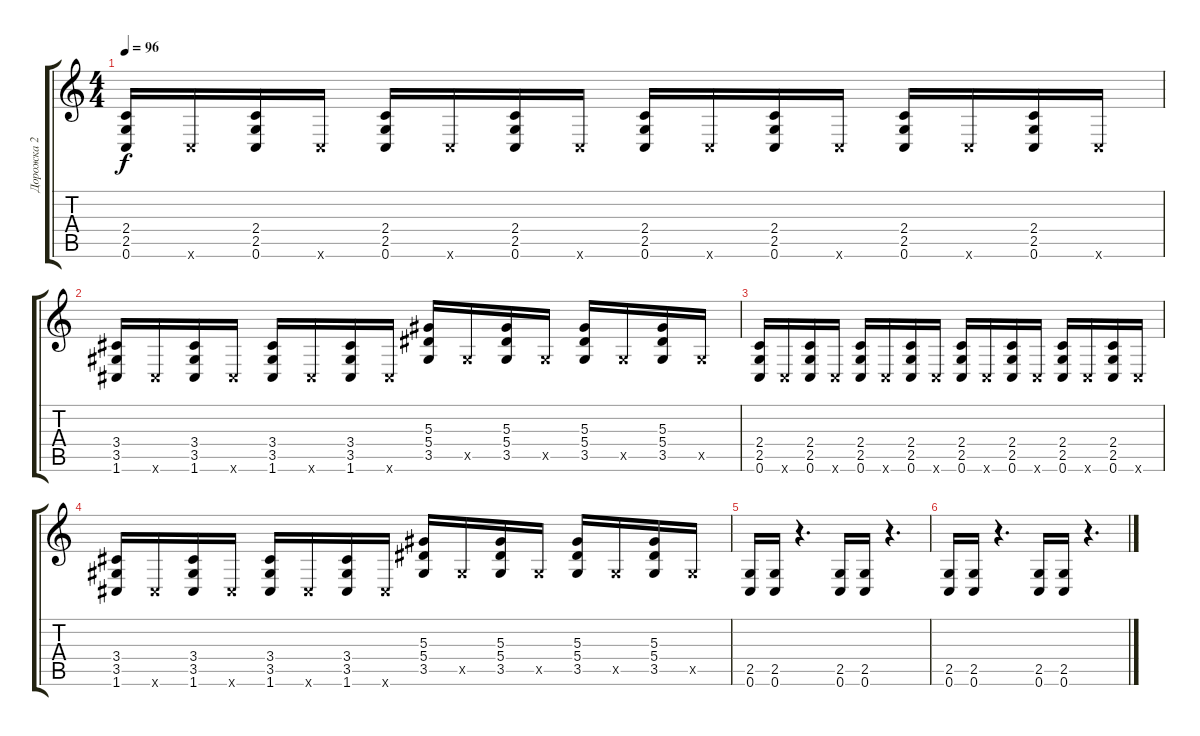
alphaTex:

\track ("Дорожка 2" "Дорожка 2") {instrument overdrivenguitar}
\staff {score tabs}
\tuning (C4 G3 Eb3 Bb2 F2 C2) {hide}
\ts (4 4)
\tempo 96
\clef g2
\ks c
(2.4 2.5 0.6).16{dy f} 0.6{x}.16 (2.4 2.5 0.6).16 0.6{x}.16 (2.4 2.5 0.6).16 0.6{x}.16 (2.4 2.5 0.6).16 0.6{x}.16 (2.4 2.5 0.6).16 0.6{x}.16 (2.4 2.5 0.6).16 0.6{x}.16 (2.4 2.5 0.6).16 0.6{x}.16 (2.4 2.5 0.6).16 0.6{x}.16 |
(3.4 3.5 1.6).16 1.6{x}.16 (3.4 3.5 1.6).16 1.6{x}.16 (3.4 3.5 1.6).16 1.6{x}.16 (3.4 3.5 1.6).16 1.6{x}.16 (5.3 5.4 3.5).16 3.5{x}.16 (5.3 5.4 3.5).16 3.5{x}.16 (5.3 5.4 3.5).16 3.5{x}.16 (5.3 5.4 3.5).16 3.5{x}.16 |
(2.4 2.5 0.6).16 0.6{x}.16 (2.4 2.5 0.6).16 0.6{x}.16 (2.4 2.5 0.6).16 0.6{x}.16 (2.4 2.5 0.6).16 0.6{x}.16 (2.4 2.5 0.6).16 0.6{x}.16 (2.4 2.5 0.6).16 0.6{x}.16 (2.4 2.5 0.6).16 0.6{x}.16 (2.4 2.5 0.6).16 0.6{x}.16 |
(3.4 3.5 1.6).16 1.6{x}.16 (3.4 3.5 1.6).16 1.6{x}.16 (3.4 3.5 1.6).16 1.6{x}.16 (3.4 3.5 1.6).16 1.6{x}.16 (5.3 5.4 3.5).16 3.5{x}.16 (5.3 5.4 3.5).16 3.5{x}.16 (5.3 5.4 3.5).16 3.5{x}.16 (5.3 5.4 3.5).16 3.5{x}.16 |
(2.5 0.6).16 (2.5 0.6).16 r.4{d} (2.5 0.6).16 (2.5 0.6).16 r.4{d} |
(2.5 0.6).16 (2.5 0.6).16 r.4{d} (2.5 0.6).16 (2.5 0.6).16 r.4{d}
